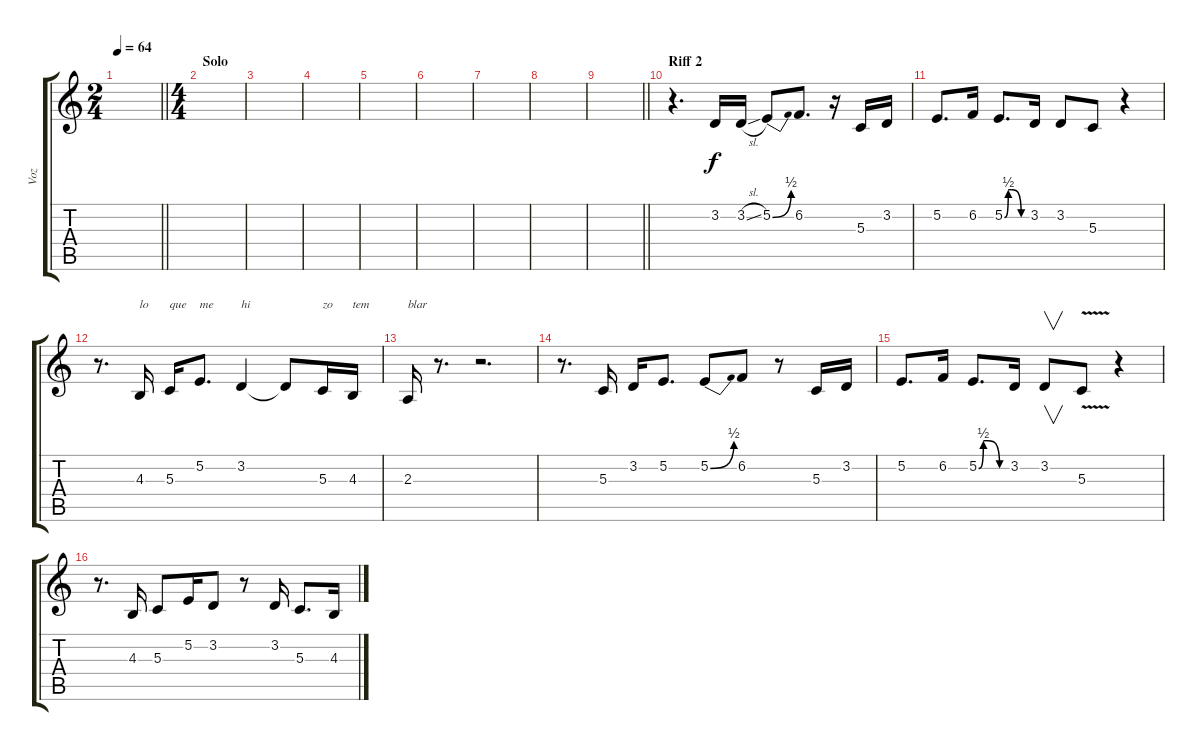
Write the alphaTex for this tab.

\track ("Voz" "Voz") {instrument fx8scifi}
\staff {score tabs}
\tuning (E4 B3 G3 D3 A2 E2) {hide}
\ts (2 4)
\tempo 64
\clef g2
\barLineRight lightlight
\ks c
|
\ts (4 4)
\section ("" "Solo")
|
|
|
|
|
|
|
\barLineRight lightlight
|
\section ("" "Riff 2")
r.4{d} 3.2.16 3.2{sl}.16 5.2{be (bend 0 0 60 2)}.8 6.2.8{d} r.16 5.3.16 3.2.16 |
5.2.8{d} 6.2.16 5.2{be (custom 0 0 10 2 20 2 45 0 60 0)}.8{d} 3.2.16 3.2.8 5.3.8 r.4 |
r.8{d} 4.3.16{txt "lo"} 5.3.16{txt "que"} 5.2.8{d txt "me"} 3.2.4{txt "hi"} 3.2{t}.8 5.3.16{txt "zo"} 4.3.16{txt "tem"} |
2.3.16{txt "blar"} r.8{d} r.2{d} |
r.8{d} 5.3.16 3.2.16 5.2.8{d} 5.2{be (bend 0 0 60 2)}.8 6.2.8 r.8 5.3.16 3.2.16 |
5.2.8{d} 6.2.16 5.2{be (custom 0 0 10 2 20 2 45 0 60 0)}.8{d} 3.2.16 3.2.8{v} 5.3{v}.8 r.4 |
r.8{d} 4.3.16 5.3.8 5.2.16 3.2.8 r.8 3.2.16 5.3.8{d} 4.3.16
